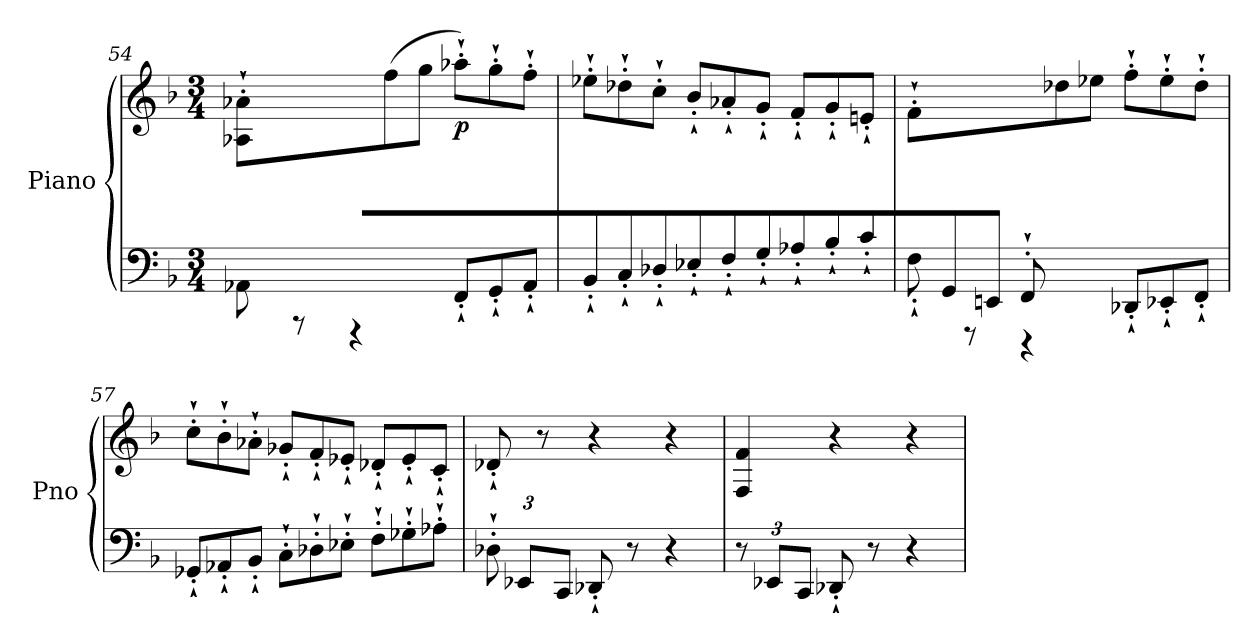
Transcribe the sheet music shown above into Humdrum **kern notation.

**kern	**kern	**dynam
*part1	*part1	*part1
*staff2	*staff1	*staff1/2
*I"Piano	*	*
*I'Pno	*	*
*clefF4	*clefG2	*
*k[b-]	*k[b-]	*
*M3/4	*M3/4	*
=54	=54	=54
*^	*	*
*	*	*Xtuplet	*
12ryy	8AA-X\	12A-X\`' 12a-X\`'L	.
12BB-/	.	4ryy	.
.	8rAAA	.	.
12GG/J	.	.	.
*Xtuplet	*	*	*
12AA-X`'/L	4rFFF	.	.
12%5ryy	.	(12ff\	.
.	.	12gg\J	.
!	!	!	!LO:DY:b
.	12FF`'/L	12aa-X`'\L)	p
.	12GG`'/	12gg`'\	.
.	12AA-`'/J	12ff`'\J	.
*v	*v	*	*
!!LO:LB:g=z
=55	=55	=55
12BB-`'/L	12ee-X`'\L	.
12C`'/	12dd-X`'\	.
12D-X`'/J	12cc`'\J	.
12E-X`'\L	12b-`'/L	.
12F`'\	12a-X`'/	.
12G`'\J	12g`'/J	.
12A-X`'\L	12f`'/L	.
12B-`'\	12g`'/	.
12c`'\J	12en`'/J	.
=56	=56	=56
*^	*	*
12ryy	8F`'\	12f`'\L	.
12GG/	.	4ryy	.
.	8rFFF	.	.
12EEn/J	.	.	.
12FF`'/L	4rDDD	.	.
12%5ryy	.	12dd-X\	.
.	.	12ee-X\J	.
.	12DD-X`'/L	12ff`'\L	.
.	12EE-X`'/	12ee-`'\	.
.	12FF`'/J	12dd-`'\J	.
*v	*v	*	*
=57	=57	=57
12GG-X`'/L	12cc`'\L	.
12AA-X`'/	12b-`'\	.
12BB-`'/J	12a-X`'\J	.
12C`'\L	12g-X`'/L	.
12D-X`'\	12f`'/	.
12E-X`'\J	12e-X`'/J	.
12F`'\L	12d-X`'/L	.
12G-X`'\	12e-`'/	.
12A-X`'\J	12c`'/J	.
!!LO:LB:g=z
=58	=58	=58
*tuplet	*	*
*Xbrackettup	*	*
12D-X`'\	8d-X`'/	.
12EE-X/L	.	.
.	8r	.
12CC/J	.	.
8DD-X`'/	4r	.
8r	.	.
4r	4r	.
=59	=59	=59
!	!	!LO:DY:b
12r	4F/ 4f/	other-dynamics
12EE-X/L	.	.
12CC/J	.	.
8DD-X`'/	4r	.
8r	.	.
4r	4r	.
=	=	=
*-	*-	*-
